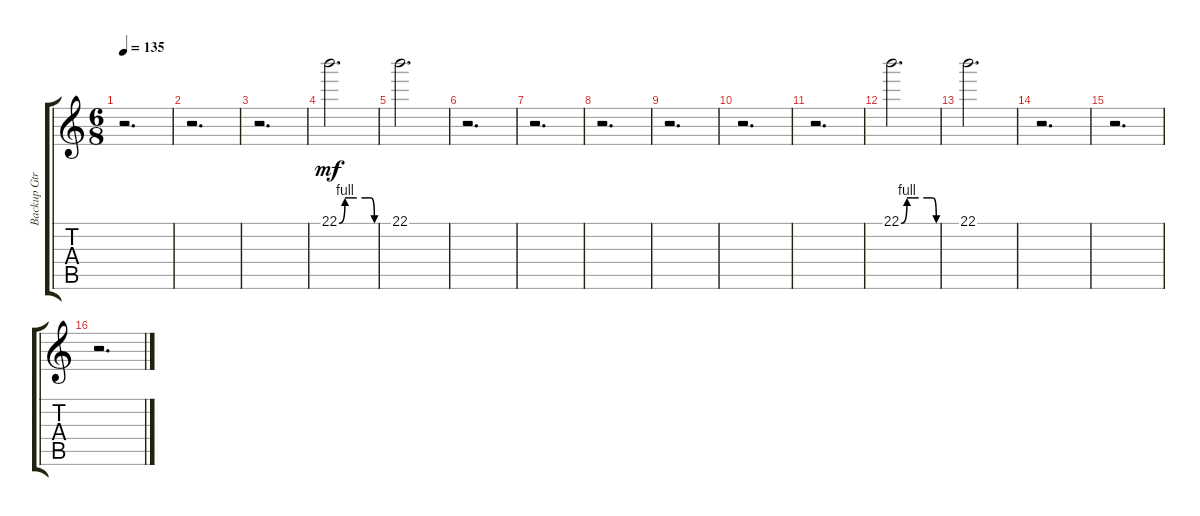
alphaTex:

\track ("Backup Gtr." "Backup Gtr") {instrument distortionguitar}
\staff {score tabs}
\tuning (Db4 Ab3 E3 B2 Gb2 Db2) {hide}
\ts (6 8)
\tempo 135
\clef g2
\ks c
r.2{d dy mf} |
r.2{d} |
r.2{d} |
22.1{be (custom 0 0 10 4 20 4 30 4 44 4 54 4 60 0)}.2{d} |
22.1.2{d} |
r.2{d} |
r.2{d} |
r.2{d} |
r.2{d} |
r.2{d} |
r.2{d} |
22.1{be (custom 0 0 10 4 20 4 30 4 44 4 54 4 60 0)}.2{d} |
22.1.2{d} |
r.2{d} |
r.2{d} |
r.2{d}
